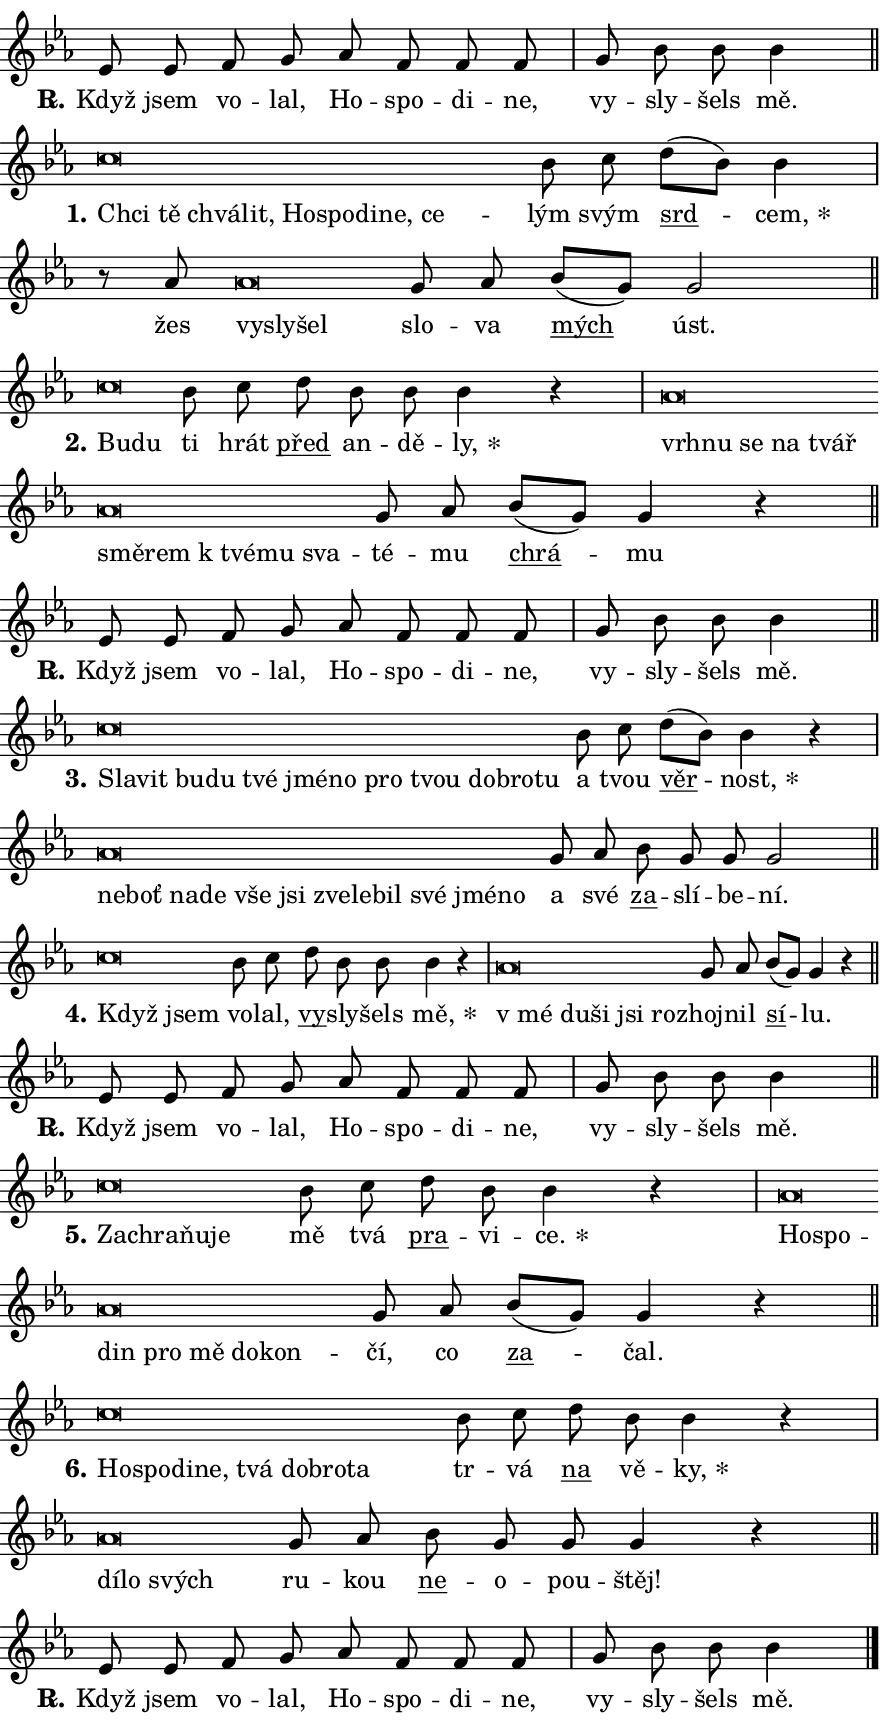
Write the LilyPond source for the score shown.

\version "2.24.0"
\header { tagline = "" }
\paper {
  indent = 0\cm
  top-margin = 0\cm
  right-margin = 0.13\cm % to fit lyric hyphens
  bottom-margin = 0\cm
  left-margin = 0\cm
  paper-width = 15\cm
  page-breaking = #ly:one-page-breaking
  system-system-spacing.basic-distance = #11
  score-system-spacing.basic-distance = #11
  ragged-last = ##f
}


%% Author: Thomas Morley
%% https://lists.gnu.org/archive/html/lilypond-user/2020-05/msg00002.html
#(define (line-position grob)
"Returns position of @var[grob} in current system:
   @code{'start}, if at first time-step
   @code{'end}, if at last time-step
   @code{'middle} otherwise
"
  (let* ((col (ly:item-get-column grob))
         (ln (ly:grob-object col 'left-neighbor))
         (rn (ly:grob-object col 'right-neighbor))
         (col-to-check-left (if (ly:grob? ln) ln col))
         (col-to-check-right (if (ly:grob? rn) rn col))
         (break-dir-left
           (and
             (ly:grob-property col-to-check-left 'non-musical #f)
             (ly:item-break-dir col-to-check-left)))
         (break-dir-right
           (and
             (ly:grob-property col-to-check-right 'non-musical #f)
             (ly:item-break-dir col-to-check-right))))
        (cond ((eqv? 1 break-dir-left) 'start)
              ((eqv? -1 break-dir-right) 'end)
              (else 'middle))))

#(define (tranparent-at-line-position vctor)
  (lambda (grob)
  "Relying on @code{line-position} select the relevant enry from @var{vctor}.
Used to determine transparency,"
    (case (line-position grob)
      ((end) (not (vector-ref vctor 0)))
      ((middle) (not (vector-ref vctor 1)))
      ((start) (not (vector-ref vctor 2))))))

noteHeadBreakVisibility =
#(define-music-function (break-visibility)(vector?)
"Makes @code{NoteHead}s transparent relying on @var{break-visibility}"
#{
  \override NoteHead.transparent =
    #(tranparent-at-line-position break-visibility)
#})

#(define delete-ledgers-for-transparent-note-heads
  (lambda (grob)
    "Reads whether a @code{NoteHead} is transparent.
If so this @code{NoteHead} is removed from @code{'note-heads} from
@var{grob}, which is supposed to be @code{LedgerLineSpanner}.
As a result ledgers are not printed for this @code{NoteHead}"
    (let* ((nhds-array (ly:grob-object grob 'note-heads))
           (nhds-list
             (if (ly:grob-array? nhds-array)
                 (ly:grob-array->list nhds-array)
                 '()))
           ;; Relies on the transparent-property being done before
           ;; Staff.LedgerLineSpanner.after-line-breaking is executed.
           ;; This is fragile ...
           (to-keep
             (remove
               (lambda (nhd)
                 (ly:grob-property nhd 'transparent #f))
               nhds-list)))
      ;; TODO find a better method to iterate over grob-arrays, similiar
      ;; to filter/remove etc for lists
      ;; For now rebuilt from scratch
      (set! (ly:grob-object grob 'note-heads)  '())
      (for-each
        (lambda (nhd)
          (ly:pointer-group-interface::add-grob grob 'note-heads nhd))
        to-keep))))

squashNotes = {
  \override NoteHead.X-extent = #'(-0.2 . 0.2)
  \override NoteHead.Y-extent = #'(-0.75 . 0)
  \override NoteHead.stencil =
    #(lambda (grob)
       (let ((pos (ly:grob-property grob 'staff-position)))
         (begin
           (if (< pos -7) (display "ERROR: Lower brevis then expected\n") (display ""))
           (if (<= pos -6) ly:text-interface::print ly:note-head::print))))
}
unSquashNotes = {
  \revert NoteHead.X-extent
  \revert NoteHead.Y-extent
  \revert NoteHead.stencil
}

hideNotes = \noteHeadBreakVisibility #begin-of-line-visible
unHideNotes = \noteHeadBreakVisibility #all-visible

% work-around for resetting accidentals
% https://lilypond.org/doc/v2.23/Documentation/notation/displaying-rhythms#unmetered-music
cadenzaMeasure = {
  \cadenzaOff
  \partial 1024 s1024
  \cadenzaOn
}

#(define-markup-command (accent layout props text) (markup?)
  "Underline accented syllable"
  (interpret-markup layout props
    #{\markup \override #'(offset . 4.3) \underline { #text }#}))

responsum = \markup \concat {
  "R" \hspace #-1.05 \path #0.1 #'((moveto 0 0.07) (lineto 0.9 0.8)) \hspace #0.05 "."
}

spaceSize = #0.6828661417322834 % exact space size for TeX Gyre Schola

\layout {
  \context {
    \Staff
    \remove "Time_signature_engraver"
    \override LedgerLineSpanner.after-line-breaking = #delete-ledgers-for-transparent-note-heads
  }
  \context {
    \Lyrics {
      \override LyricSpace.minimum-distance = \spaceSize
      \override LyricText.font-name = #"TeX Gyre Schola"
      \override LyricText.font-size = 1
      \override StanzaNumber.font-name = #"TeX Gyre Schola Bold"
      \override StanzaNumber.font-size = 1
    }
  }
  \context {
    \Score 
    \override NoteHead.text =
      #(lambda (grob) 
        (let ((pos (ly:grob-property grob 'staff-position)))
          #{\markup {
            \combine
              \halign #-0.55 \raise #(if (= pos -6) 0 0.5) \override #'(thickness . 2) \draw-line #'(3.2 . 0)
              \musicglyph "noteheads.sM1"
          }#}))
  }
}

% magnetic-lyrics.ily
%
%   written by
%     Jean Abou Samra <jean@abou-samra.fr>
%     Werner Lemberg <wl@gnu.org>
%
%   adapted by
%     Jiri Hon <jiri.hon@gmail.com>
%
% Version 2022-Apr-15

% https://www.mail-archive.com/lilypond-user@gnu.org/msg149350.html

#(define (Left_hyphen_pointer_engraver context)
   "Collect syllable-hyphen-syllable occurrences in lyrics and store
them in properties.  This engraver only looks to the left.  For
example, if the lyrics input is @code{foo -- bar}, it does the
following.

@itemize @bullet
@item
Set the @code{text} property of the @code{LyricHyphen} grob between
@q{foo} and @q{bar} to @code{foo}.

@item
Set the @code{left-hyphen} property of the @code{LyricText} grob with
text @q{foo} to the @code{LyricHyphen} grob between @q{foo} and
@q{bar}.
@end itemize

Use this auxiliary engraver in combination with the
@code{lyric-@/text::@/apply-@/magnetic-@/offset!} hook."
   (let ((hyphen #f)
         (text #f))
     (make-engraver
      (acknowledgers
       ((lyric-syllable-interface engraver grob source-engraver)
        (set! text grob)))
      (end-acknowledgers
       ((lyric-hyphen-interface engraver grob source-engraver)
        ;(when (not (grob::has-interface grob 'lyric-space-interface))
          (set! hyphen grob)));)
      ((stop-translation-timestep engraver)
       (when (and text hyphen)
         (ly:grob-set-object! text 'left-hyphen hyphen))
       (set! text #f)
       (set! hyphen #f)))))

#(define (lyric-text::apply-magnetic-offset! grob)
   "If the space between two syllables is less than the value in
property @code{LyricText@/.details@/.squash-threshold}, move the right
syllable to the left so that it gets concatenated with the left
syllable.

Use this function as a hook for
@code{LyricText@/.after-@/line-@/breaking} if the
@code{Left_@/hyphen_@/pointer_@/engraver} is active."
   (let ((hyphen (ly:grob-object grob 'left-hyphen #f)))
     (when hyphen
       (let ((left-text (ly:spanner-bound hyphen LEFT)))
         (when (grob::has-interface left-text 'lyric-syllable-interface)
           (let* ((common (ly:grob-common-refpoint grob left-text X))
                  (this-x-ext (ly:grob-extent grob common X))
                  (left-x-ext
                   (begin
                     ;; Trigger magnetism for left-text.
                     (ly:grob-property left-text 'after-line-breaking)
                     (ly:grob-extent left-text common X)))
                  ;; `delta` is the gap width between two syllables.
                  (delta (- (interval-start this-x-ext)
                            (interval-end left-x-ext)))
                  (details (ly:grob-property grob 'details))
                  (threshold (assoc-get 'squash-threshold details 0.2)))
             (when (< delta threshold)
               (let* (;; We have to manipulate the input text so that
                      ;; ligatures crossing syllable boundaries are not
                      ;; disabled.  For languages based on the Latin
                      ;; script this is essentially a beautification.
                      ;; However, for non-Western scripts it can be a
                      ;; necessity.
                      (lt (ly:grob-property left-text 'text))
                      (rt (ly:grob-property grob 'text))
                      (is-space (grob::has-interface hyphen 'lyric-space-interface))
                      (space (if is-space " " ""))
                      (extra-delta (if is-space spaceSize 0))
                      ;; Append new syllable.
                      (ltrt-space (if (and (string? lt) (string? rt))
                                (string-append lt space rt)
                                (make-concat-markup (list lt space rt))))
                      ;; Right-align `ltrt` to the right side.
                      (ltrt-space-markup (grob-interpret-markup
                               grob
                               (make-translate-markup
                                (cons (interval-length this-x-ext) 0)
                                (make-right-align-markup ltrt-space)))))
                 (begin
                   ;; Don't print `left-text`.
                   (ly:grob-set-property! left-text 'stencil #f)
                   ;; Set text and stencil (which holds all collected
                   ;; syllables so far) and shift it to the left.
                   (ly:grob-set-property! grob 'text ltrt-space)
                   (ly:grob-set-property! grob 'stencil ltrt-space-markup)
                   (ly:grob-translate-axis! grob (- (- delta extra-delta)) X))))))))))


#(define (lyric-hyphen::displace-bounds-first grob)
   ;; Make very sure this callback isn't triggered too early.
   (let ((left (ly:spanner-bound grob LEFT))
         (right (ly:spanner-bound grob RIGHT)))
     (ly:grob-property left 'after-line-breaking)
     (ly:grob-property right 'after-line-breaking)
     (ly:lyric-hyphen::print grob)))

squashThreshold = #0.4

\layout {
  \context {
    \Lyrics
    \consists #Left_hyphen_pointer_engraver
    \override LyricText.after-line-breaking =
      #lyric-text::apply-magnetic-offset!
    \override LyricHyphen.stencil = #lyric-hyphen::displace-bounds-first
    \override LyricText.details.squash-threshold = \squashThreshold
    \override LyricHyphen.minimum-distance = 0
    \override LyricHyphen.minimum-length = \squashThreshold
  }
}

squashText = \override LyricText.details.squash-threshold = 9999
unSquashText = \override LyricText.details.squash-threshold = \squashThreshold

leftText = \override LyricText.self-alignment-X = #LEFT
unLeftText = \revert LyricText.self-alignment-X

starOffset = #(lambda (grob) 
                (let ((x_offset (ly:self-alignment-interface::aligned-on-x-parent grob)))
                  (if (= x_offset 0) 0 (+ x_offset 1.2))))

star = #(define-music-function (syllable)(string?)
"Append star separator at the end of a syllable"
#{
  \once \override LyricText.X-offset = #starOffset
  \lyricmode { \markup {
    #syllable
    \override #'((font-name . "TeX Gyre Schola Bold")) \hspace #0.2 \lower #0.65 \larger "*"
  } }
#})

starAccent = #(define-music-function (syllable)(string?)
"Append star separator at the end of a syllable and make accent"
#{
  \once \override LyricText.X-offset = #starOffset
  \lyricmode { \markup {
    \accent #syllable
    \override #'((font-name . "TeX Gyre Schola Bold")) \hspace #0.2 \lower #0.65 \larger "*"
  } }
#})

breath = #(define-music-function (syllable)(string?)
"Append breathing indicator at the end of a syllable"
#{
  \lyricmode { \markup { #syllable "+" } }
#})

optionalBreath = #(define-music-function (syllable)(string?)
"Append optional breathing indicator at the end of a syllable"
#{
  \lyricmode { \markup { #syllable "(+)" } }
#})


\score {
    <<
        \new Voice = "melody" { \cadenzaOn \key es \major \relative { es'8 es f g \bar "" as f f f \cadenzaMeasure \bar "|" g bes bes bes4 \cadenzaMeasure \bar "||" \break } }
        \new Lyrics \lyricsto "melody" { \lyricmode { \set stanza = \responsum
Když jsem vo -- lal, Ho -- spo -- di -- ne, vy -- sly -- šels mě. } }
    >>
    \layout {}
}

\score {
    <<
        \new Voice = "melody" { \cadenzaOn \key es \major \relative { \squashNotes c''\breve*1/16 \hideNotes \breve*1/16 \bar "" \breve*1/16 \bar "" \breve*1/16 \bar "" \breve*1/16 \bar "" \breve*1/16 \bar "" \breve*1/16 \bar "" \breve*1/16 \breve*1/16 \bar "" \unHideNotes \unSquashNotes bes8 c \bar "" d[( bes)] bes4 \cadenzaMeasure \bar "|" r8 as \squashNotes as\breve*1/16 \hideNotes \breve*1/16 \breve*1/16 \bar "" \unHideNotes \unSquashNotes g8 as \bar "" bes[( g)] g2 \cadenzaMeasure \bar "||" \break } }
        \new Lyrics \lyricsto "melody" { \lyricmode { \set stanza = "1."
\leftText Chci \squashText tě chvá -- lit, Ho -- spo -- di -- ne, ce -- \unLeftText \unSquashText lým svým \markup \accent srd -- \star cem, žes \leftText vy -- \squashText sly -- šel \unLeftText \unSquashText slo -- va \markup \accent mých úst. } }
    >>
    \layout {}
}

\score {
    <<
        \new Voice = "melody" { \cadenzaOn \key es \major \relative { \squashNotes c''\breve*1/16 \hideNotes \breve*1/16 \bar "" \unHideNotes \unSquashNotes bes8 c \bar "" d bes bes bes4 r \cadenzaMeasure \bar "|" \squashNotes as\breve*1/16 \hideNotes \breve*1/16 \bar "" \breve*1/16 \bar "" \breve*1/16 \bar "" \breve*1/16 \bar "" \breve*1/16 \bar "" \breve*1/16 \bar "" \breve*1/16 \bar "" \breve*1/16 \breve*1/16 \bar "" \unHideNotes \unSquashNotes g8 as \bar "" bes[( g)] g4 r \cadenzaMeasure \bar "||" \break } }
        \new Lyrics \lyricsto "melody" { \lyricmode { \set stanza = "2."
\leftText Bu -- \squashText du \unLeftText \unSquashText ti hrát \markup \accent před an -- dě -- \star ly, \leftText vrh -- \squashText nu se na tvář smě -- rem "k tvé" -- mu sva -- \unLeftText \unSquashText té -- mu \markup \accent chrá -- mu } }
    >>
    \layout {}
}

\score {
    <<
        \new Voice = "melody" { \cadenzaOn \key es \major \relative { es'8 es f g \bar "" as f f f \cadenzaMeasure \bar "|" g bes bes bes4 \cadenzaMeasure \bar "||" \break } }
        \new Lyrics \lyricsto "melody" { \lyricmode { \set stanza = \responsum
Když jsem vo -- lal, Ho -- spo -- di -- ne, vy -- sly -- šels mě. } }
    >>
    \layout {}
}

\score {
    <<
        \new Voice = "melody" { \cadenzaOn \key es \major \relative { \squashNotes c''\breve*1/16 \hideNotes \breve*1/16 \bar "" \breve*1/16 \bar "" \breve*1/16 \bar "" \breve*1/16 \bar "" \breve*1/16 \bar "" \breve*1/16 \bar "" \breve*1/16 \bar "" \breve*1/16 \bar "" \breve*1/16 \bar "" \breve*1/16 \breve*1/16 \bar "" \unHideNotes \unSquashNotes bes8 c \bar "" d[( bes)] bes4 r \cadenzaMeasure \bar "|" \squashNotes as\breve*1/16 \hideNotes \breve*1/16 \bar "" \breve*1/16 \bar "" \breve*1/16 \bar "" \breve*1/16 \bar "" \breve*1/16 \bar "" \breve*1/16 \bar "" \breve*1/16 \bar "" \breve*1/16 \bar "" \breve*1/16 \bar "" \breve*1/16 \breve*1/16 \bar "" \unHideNotes \unSquashNotes g8 as \bar "" bes g g g2 \cadenzaMeasure \bar "||" \break } }
        \new Lyrics \lyricsto "melody" { \lyricmode { \set stanza = "3."
\leftText Sla -- \squashText vit bu -- du tvé jmé -- no pro tvou dob -- ro -- tu \unLeftText \unSquashText a tvou \markup \accent věr -- \star nost, \leftText ne -- \squashText boť na -- de vše jsi zve -- le -- bil své jmé -- no \unLeftText \unSquashText a své \markup \accent za -- slí -- be -- ní. } }
    >>
    \layout {}
}

\score {
    <<
        \new Voice = "melody" { \cadenzaOn \key es \major \relative { \squashNotes c''\breve*1/16 \hideNotes \breve*1/16 \bar "" \unHideNotes \unSquashNotes bes8 c \bar "" d bes bes bes4 r \cadenzaMeasure \bar "|" \squashNotes as\breve*1/16 \hideNotes \breve*1/16 \bar "" \breve*1/16 \bar "" \breve*1/16 \breve*1/16 \bar "" \unHideNotes \unSquashNotes g8 as \bar "" bes[( g)] g4 r \cadenzaMeasure \bar "||" \break } }
        \new Lyrics \lyricsto "melody" { \lyricmode { \set stanza = "4."
\leftText Když \squashText jsem \unLeftText \unSquashText vo -- lal, \markup \accent vy -- sly -- šels \star mě, \leftText "v mé" \squashText du -- ši jsi roz -- \unLeftText \unSquashText hoj -- nil \markup \accent sí -- lu. } }
    >>
    \layout {}
}

\score {
    <<
        \new Voice = "melody" { \cadenzaOn \key es \major \relative { es'8 es f g \bar "" as f f f \cadenzaMeasure \bar "|" g bes bes bes4 \cadenzaMeasure \bar "||" \break } }
        \new Lyrics \lyricsto "melody" { \lyricmode { \set stanza = \responsum
Když jsem vo -- lal, Ho -- spo -- di -- ne, vy -- sly -- šels mě. } }
    >>
    \layout {}
}

\score {
    <<
        \new Voice = "melody" { \cadenzaOn \key es \major \relative { \squashNotes c''\breve*1/16 \hideNotes \breve*1/16 \bar "" \breve*1/16 \breve*1/16 \bar "" \unHideNotes \unSquashNotes bes8 c \bar "" d bes bes4 r \cadenzaMeasure \bar "|" \squashNotes as\breve*1/16 \hideNotes \breve*1/16 \bar "" \breve*1/16 \bar "" \breve*1/16 \bar "" \breve*1/16 \bar "" \breve*1/16 \breve*1/16 \bar "" \unHideNotes \unSquashNotes g8 as \bar "" bes[( g)] g4 r \cadenzaMeasure \bar "||" \break } }
        \new Lyrics \lyricsto "melody" { \lyricmode { \set stanza = "5."
\leftText Za -- \squashText chra -- ňu -- je \unLeftText \unSquashText mě tvá \markup \accent pra -- vi -- \star ce. \leftText Ho -- \squashText spo -- din pro mě do -- kon -- \unLeftText \unSquashText čí, co \markup \accent za -- čal. } }
    >>
    \layout {}
}

\score {
    <<
        \new Voice = "melody" { \cadenzaOn \key es \major \relative { \squashNotes c''\breve*1/16 \hideNotes \breve*1/16 \bar "" \breve*1/16 \bar "" \breve*1/16 \bar "" \breve*1/16 \bar "" \breve*1/16 \bar "" \breve*1/16 \breve*1/16 \bar "" \unHideNotes \unSquashNotes bes8 c \bar "" d bes bes4 r \cadenzaMeasure \bar "|" \squashNotes as\breve*1/16 \hideNotes \breve*1/16 \breve*1/16 \bar "" \unHideNotes \unSquashNotes g8 as \bar "" bes g g g4 r \cadenzaMeasure \bar "||" \break } }
        \new Lyrics \lyricsto "melody" { \lyricmode { \set stanza = "6."
\leftText Ho -- \squashText spo -- di -- ne, tvá dob -- ro -- ta \unLeftText \unSquashText tr -- vá \markup \accent na vě -- \star ky, \leftText dí -- \squashText lo svých \unLeftText \unSquashText ru -- kou \markup \accent ne -- o -- pou -- štěj! } }
    >>
    \layout {}
}

\score {
    <<
        \new Voice = "melody" { \cadenzaOn \key es \major \relative { es'8 es f g \bar "" as f f f \cadenzaMeasure \bar "|" g bes bes bes4 \cadenzaMeasure \bar "||" \break } \bar "|." }
        \new Lyrics \lyricsto "melody" { \lyricmode { \set stanza = \responsum
Když jsem vo -- lal, Ho -- spo -- di -- ne, vy -- sly -- šels mě. } }
    >>
    \layout {}
}
